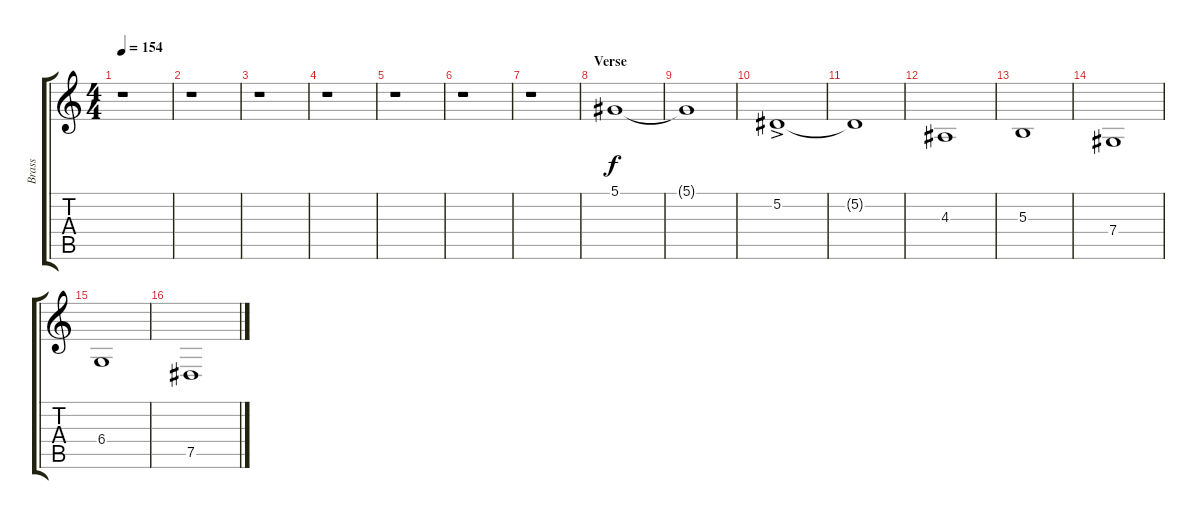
\track ("Brass" "Brass") {instrument brasssection}
\staff {score tabs}
\tuning (Eb4 Bb3 Gb3 Db3 Ab2 Eb2) {hide}
\ts (4 4)
\tempo 154
\clef g2
\ks c
r.1{dy f} |
r.1 |
r.1 |
r.1 |
r.1 |
r.1 |
r.1 |
\section ("" "Verse")
5.1.1 |
5.1{t}.1 |
5.2{ac}.1 |
5.2{t}.1 |
4.3.1 |
5.3.1 |
7.4.1 |
6.4.1 |
7.5.1
